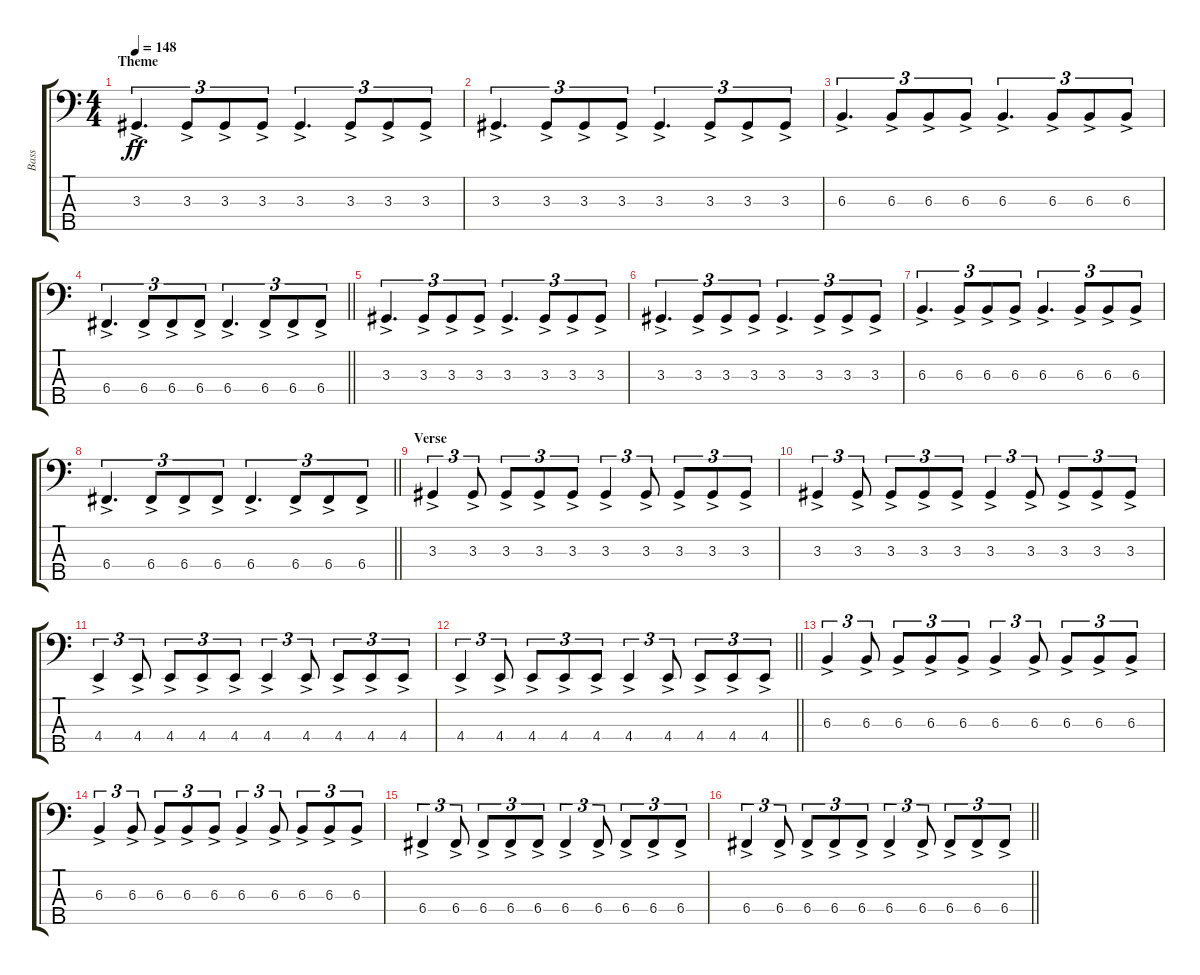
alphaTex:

\track ("Bass" "Bass") {instrument electricbassfinger}
\staff {score tabs}
\tuning (Eb2 Bb1 F1 C1 G0) {hide}
\ts (4 4)
\section ("" "Theme")
\tempo 148
\clef f4
\ks c
3.3{ac}.4{d tu (3 2) dy ff} 3.3{ac}.8{tu (3 2)} 3.3{ac}.8{tu (3 2)} 3.3{ac}.8{tu (3 2)} 3.3{ac}.4{d tu (3 2)} 3.3{ac}.8{tu (3 2)} 3.3{ac}.8{tu (3 2)} 3.3{ac}.8{tu (3 2)} |
3.3{ac}.4{d tu (3 2)} 3.3{ac}.8{tu (3 2)} 3.3{ac}.8{tu (3 2)} 3.3{ac}.8{tu (3 2)} 3.3{ac}.4{d tu (3 2)} 3.3{ac}.8{tu (3 2)} 3.3{ac}.8{tu (3 2)} 3.3{ac}.8{tu (3 2)} |
6.3{ac}.4{d tu (3 2)} 6.3{ac}.8{tu (3 2)} 6.3{ac}.8{tu (3 2)} 6.3{ac}.8{tu (3 2)} 6.3{ac}.4{d tu (3 2)} 6.3{ac}.8{tu (3 2)} 6.3{ac}.8{tu (3 2)} 6.3{ac}.8{tu (3 2)} |
\barLineRight lightlight
6.4{ac}.4{d tu (3 2)} 6.4{ac}.8{tu (3 2)} 6.4{ac}.8{tu (3 2)} 6.4{ac}.8{tu (3 2)} 6.4{ac}.4{d tu (3 2)} 6.4{ac}.8{tu (3 2)} 6.4{ac}.8{tu (3 2)} 6.4{ac}.8{tu (3 2)} |
\section ("" "")
3.3{ac}.4{d tu (3 2)} 3.3{ac}.8{tu (3 2)} 3.3{ac}.8{tu (3 2)} 3.3{ac}.8{tu (3 2)} 3.3{ac}.4{d tu (3 2)} 3.3{ac}.8{tu (3 2)} 3.3{ac}.8{tu (3 2)} 3.3{ac}.8{tu (3 2)} |
3.3{ac}.4{d tu (3 2)} 3.3{ac}.8{tu (3 2)} 3.3{ac}.8{tu (3 2)} 3.3{ac}.8{tu (3 2)} 3.3{ac}.4{d tu (3 2)} 3.3{ac}.8{tu (3 2)} 3.3{ac}.8{tu (3 2)} 3.3{ac}.8{tu (3 2)} |
6.3{ac}.4{d tu (3 2)} 6.3{ac}.8{tu (3 2)} 6.3{ac}.8{tu (3 2)} 6.3{ac}.8{tu (3 2)} 6.3{ac}.4{d tu (3 2)} 6.3{ac}.8{tu (3 2)} 6.3{ac}.8{tu (3 2)} 6.3{ac}.8{tu (3 2)} |
\barLineRight lightlight
6.4{ac}.4{d tu (3 2)} 6.4{ac}.8{tu (3 2)} 6.4{ac}.8{tu (3 2)} 6.4{ac}.8{tu (3 2)} 6.4{ac}.4{d tu (3 2)} 6.4{ac}.8{tu (3 2)} 6.4{ac}.8{tu (3 2)} 6.4{ac}.8{tu (3 2)} |
\section ("" "Verse")
3.3{ac}.4{tu (3 2)} 3.3{ac}.8{tu (3 2)} 3.3{ac}.8{tu (3 2)} 3.3{ac}.8{tu (3 2)} 3.3{ac}.8{tu (3 2)} 3.3{ac}.4{tu (3 2)} 3.3{ac}.8{tu (3 2)} 3.3{ac}.8{tu (3 2)} 3.3{ac}.8{tu (3 2)} 3.3{ac}.8{tu (3 2)} |
3.3{ac}.4{tu (3 2)} 3.3{ac}.8{tu (3 2)} 3.3{ac}.8{tu (3 2)} 3.3{ac}.8{tu (3 2)} 3.3{ac}.8{tu (3 2)} 3.3{ac}.4{tu (3 2)} 3.3{ac}.8{tu (3 2)} 3.3{ac}.8{tu (3 2)} 3.3{ac}.8{tu (3 2)} 3.3{ac}.8{tu (3 2)} |
4.4{ac}.4{tu (3 2)} 4.4{ac}.8{tu (3 2)} 4.4{ac}.8{tu (3 2)} 4.4{ac}.8{tu (3 2)} 4.4{ac}.8{tu (3 2)} 4.4{ac}.4{tu (3 2)} 4.4{ac}.8{tu (3 2)} 4.4{ac}.8{tu (3 2)} 4.4{ac}.8{tu (3 2)} 4.4{ac}.8{tu (3 2)} |
\barLineRight lightlight
4.4{ac}.4{tu (3 2)} 4.4{ac}.8{tu (3 2)} 4.4{ac}.8{tu (3 2)} 4.4{ac}.8{tu (3 2)} 4.4{ac}.8{tu (3 2)} 4.4{ac}.4{tu (3 2)} 4.4{ac}.8{tu (3 2)} 4.4{ac}.8{tu (3 2)} 4.4{ac}.8{tu (3 2)} 4.4{ac}.8{tu (3 2)} |
\section ("" "")
6.3{ac}.4{tu (3 2)} 6.3{ac}.8{tu (3 2)} 6.3{ac}.8{tu (3 2)} 6.3{ac}.8{tu (3 2)} 6.3{ac}.8{tu (3 2)} 6.3{ac}.4{tu (3 2)} 6.3{ac}.8{tu (3 2)} 6.3{ac}.8{tu (3 2)} 6.3{ac}.8{tu (3 2)} 6.3{ac}.8{tu (3 2)} |
6.3{ac}.4{tu (3 2)} 6.3{ac}.8{tu (3 2)} 6.3{ac}.8{tu (3 2)} 6.3{ac}.8{tu (3 2)} 6.3{ac}.8{tu (3 2)} 6.3{ac}.4{tu (3 2)} 6.3{ac}.8{tu (3 2)} 6.3{ac}.8{tu (3 2)} 6.3{ac}.8{tu (3 2)} 6.3{ac}.8{tu (3 2)} |
6.4{ac}.4{tu (3 2)} 6.4{ac}.8{tu (3 2)} 6.4{ac}.8{tu (3 2)} 6.4{ac}.8{tu (3 2)} 6.4{ac}.8{tu (3 2)} 6.4{ac}.4{tu (3 2)} 6.4{ac}.8{tu (3 2)} 6.4{ac}.8{tu (3 2)} 6.4{ac}.8{tu (3 2)} 6.4{ac}.8{tu (3 2)} |
\barLineRight lightlight
6.4{ac}.4{tu (3 2)} 6.4{ac}.8{tu (3 2)} 6.4{ac}.8{tu (3 2)} 6.4{ac}.8{tu (3 2)} 6.4{ac}.8{tu (3 2)} 6.4{ac}.4{tu (3 2)} 6.4{ac}.8{tu (3 2)} 6.4{ac}.8{tu (3 2)} 6.4{ac}.8{tu (3 2)} 6.4{ac}.8{tu (3 2)}
